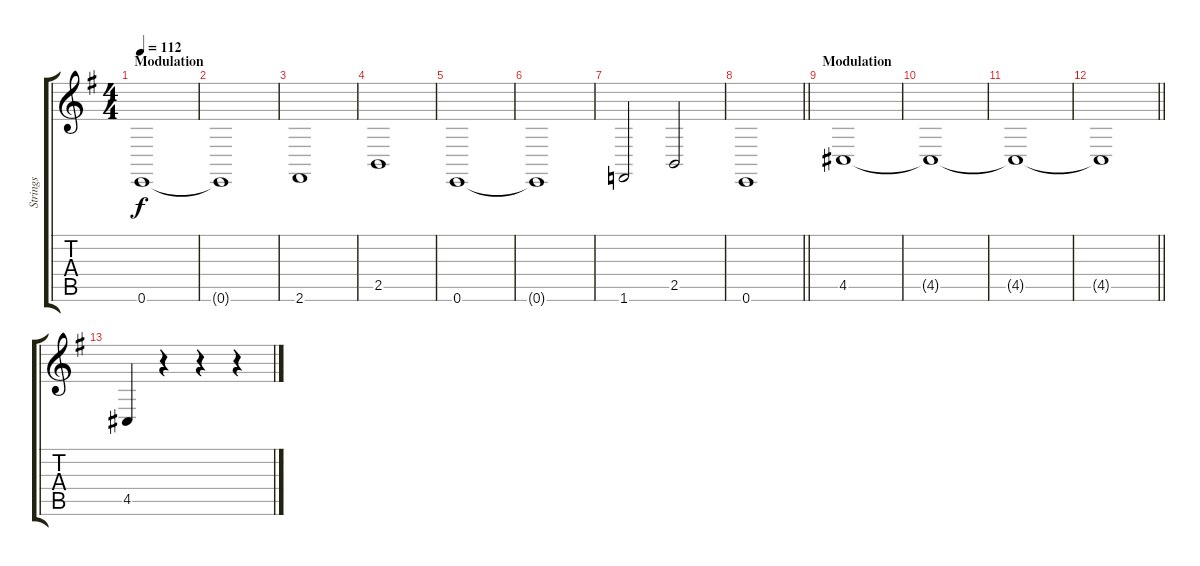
\track ("Strings" "Strings") {instrument stringensemble1}
\staff {score tabs}
\tuning (E4 B3 G3 D3 A2 E2) {hide}
\ts (4 4)
\section ("" "Modulation")
\tempo 112
\clef g2
\ks eminor
0.6.1{dy f} |
0.6{t}.1 |
2.6.1 |
2.5.1 |
0.6.1 |
0.6{t}.1 |
1.6.2 2.5.2 |
\barLineRight lightlight
0.6.1 |
\section ("" "Modulation")
4.5.1 |
4.5{t}.1 |
4.5{t}.1 |
\barLineRight lightlight
4.5{t}.1 |
4.5.4 r.4 r.4 r.4
